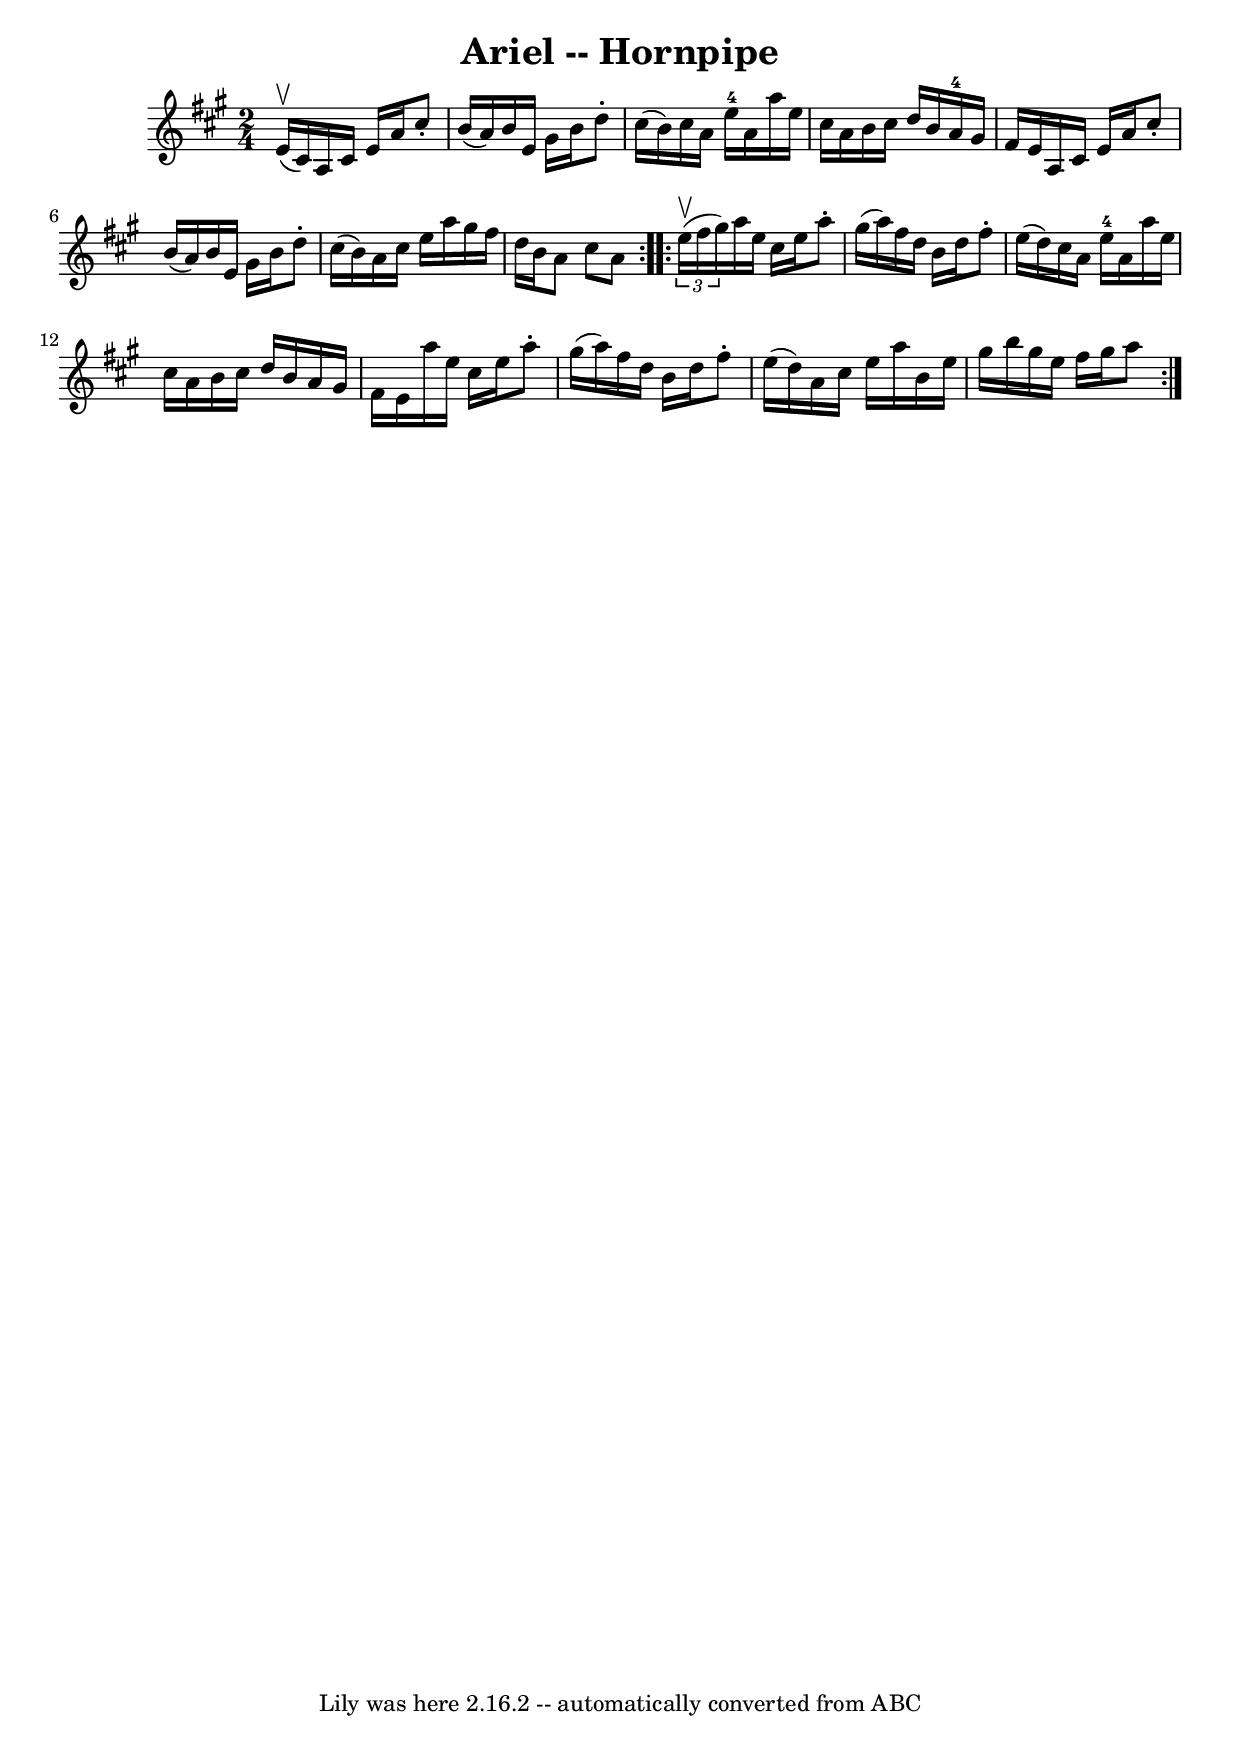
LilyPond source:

\version "2.7.40"
\include "Mammoth.ily"
\header {
	%% book = "Cole's 1000 Fiddle Tunes"
	crossRefNumber = "1"
	footnotes = ""
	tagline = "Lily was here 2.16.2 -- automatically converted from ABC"
	title = "Ariel -- Hornpipe"
}
voicedefault =  {


\repeat volta 2 {
\time 2/4 \key a \major e'16 (^\upbow cis'16) |
 a16 cis'16 
 e'16 a'16 cis''8 -. b'16 (a'16) |
 b'16 e'16    
gis'16 b'16 d''8 -. cis''16 (b'16) |
 cis''16 a'16    
e''16-4 a'16 a''16 e''16 cis''16 a'16  |
 b'16    
cis''16 d''16 b'16 a'16-4 gis'16 fis'16 e'16  |
    
 a16 cis'16 e'16 a'16 cis''8 -. b'16 (a'16) |
 b'16 
 e'16 gis'16 b'16 d''8 -. cis''16 (b'16) |
 a'16    
cis''16 e''16 a''16 gis''16 fis''16 d''16 b'16  |
   
a'8 cis''8 a'8  }     \repeat volta 2 {   \times 2/3 { e''16 (^\upbow   
fis''16 gis''16) } |
 a''16 e''16 cis''16 e''16 a''8 
-. gis''16 (a''16) |
 fis''16 d''16 b'16 d''16    
fis''8 -. e''16 (d''16) |
 cis''16 a'16 e''16-4 a'16 
 a''16 e''16 cis''16 a'16  |
 b'16 cis''16 d''16    
b'16 a'16 gis'16 fis'16 e'16  |
 a''16 e''16    
cis''16 e''16 a''8 -. gis''16 (a''16) |
 fis''16 d''16 
 b'16 d''16 fis''8 -. e''16 (d''16) |
 a'16 cis''16  
 e''16 a''16 b'16 e''16 gis''16 b''16  |
 gis''16    
e''16 fis''16 gis''16 a''8  }   
}

\score{
    <<

	\context Staff="default"
	{
	    \voicedefault 
	}

    >>
	\layout {
	}
	\midi {}
}
